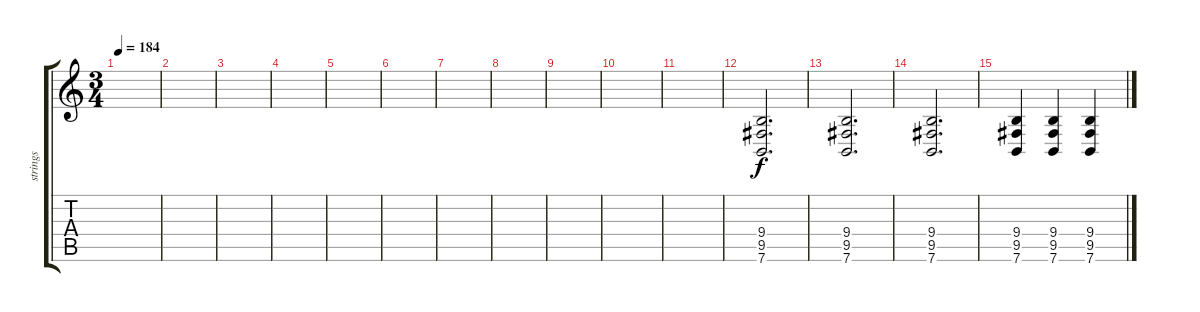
\track ("strings" "strings") {instrument viola}
\staff {score tabs}
\tuning (E4 B3 G3 D3 A2 E2) {hide}
\ts (3 4)
\tempo 184
\clef g2
\ks c
|
|
|
|
|
|
|
|
|
|
|
(9.4 9.5 7.6).2{d} |
(9.4 9.5 7.6).2{d} |
(9.4 9.5 7.6).2{d} |
(9.4 9.5 7.6).4 (9.4 9.5 7.6).4 (9.4 9.5 7.6).4
